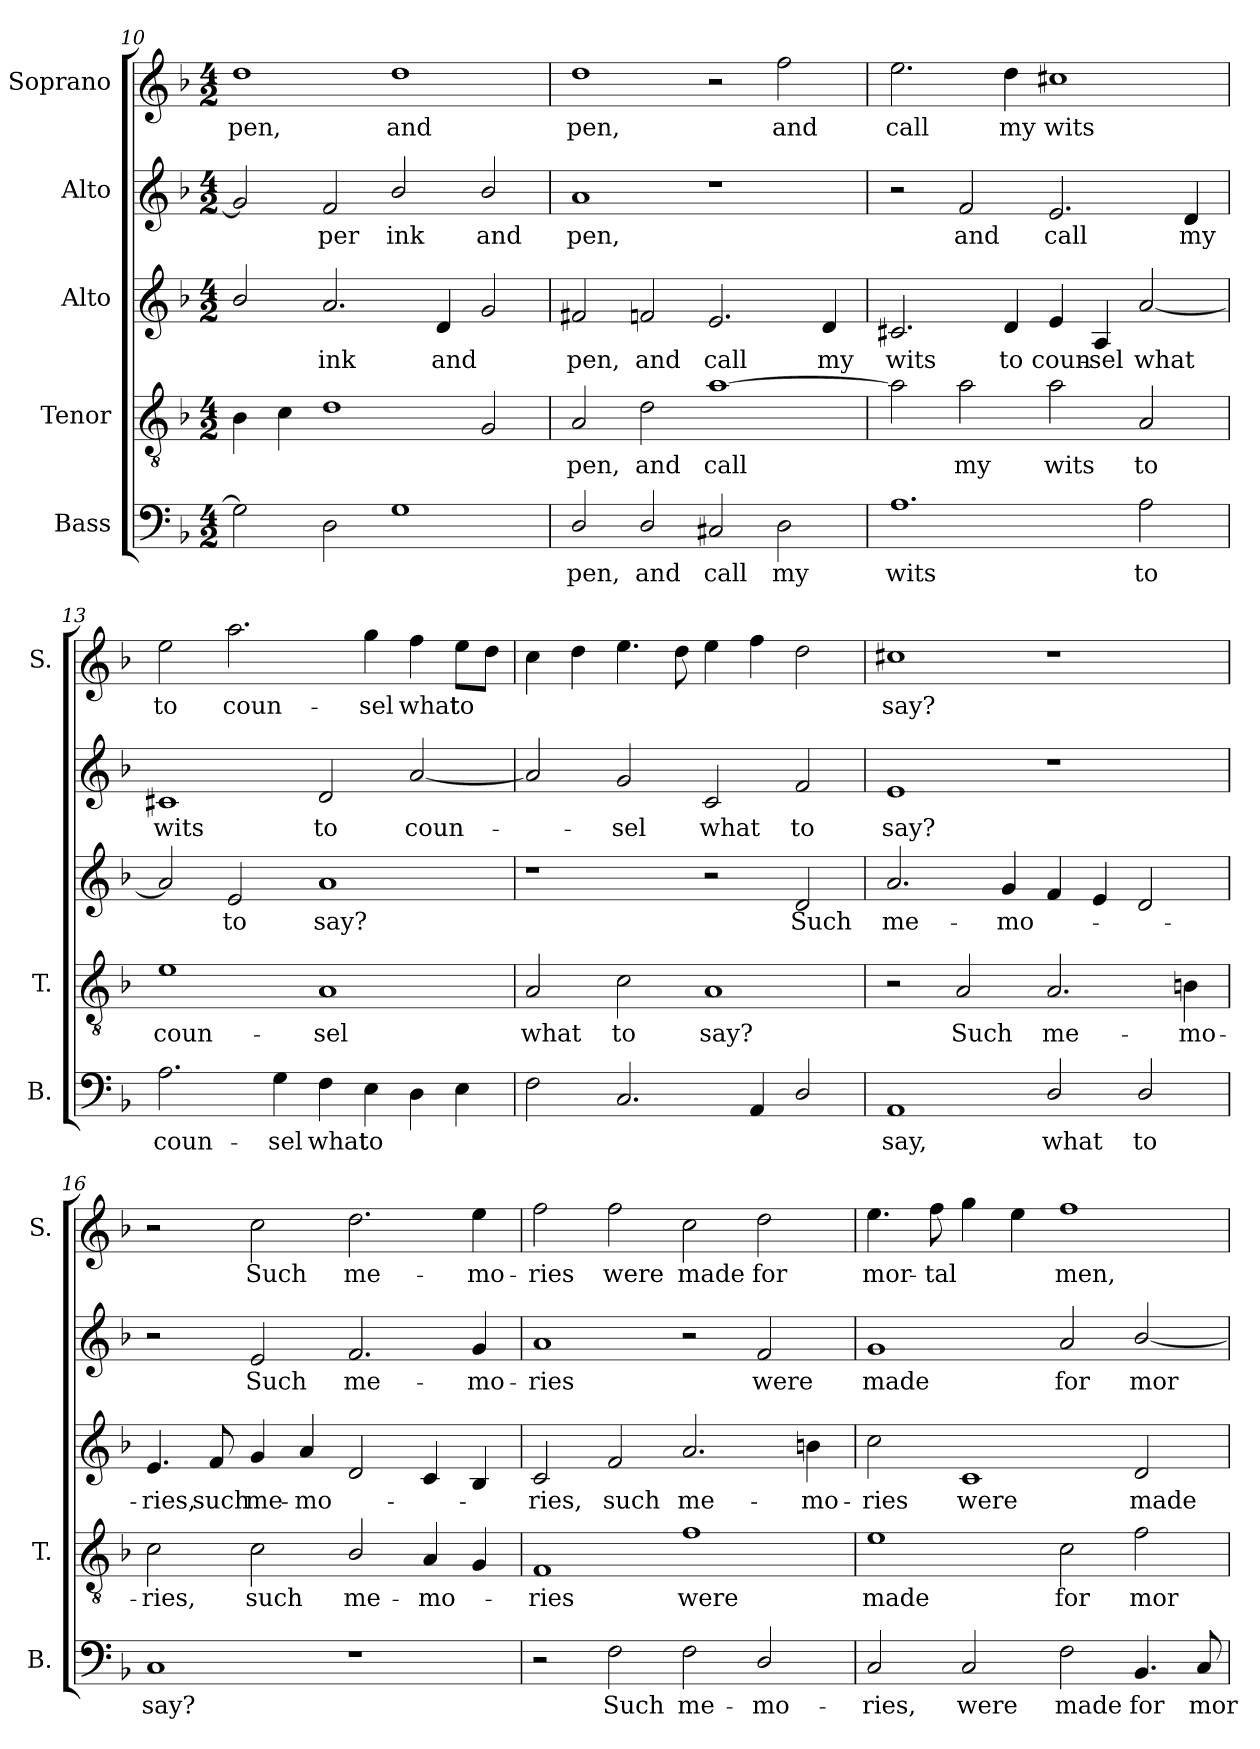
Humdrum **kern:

**kern	**text	**kern	**text	**kern	**text	**kern	**text	**kern	**text
*part5	*part5	*part4	*part4	*part3	*part3	*part2	*part2	*part1	*part1
*staff5	*staff5	*staff4	*staff4	*staff3	*staff3	*staff2	*staff2	*staff1	*staff1
*I"Bass	*	*I"Tenor	*	*I"Alto	*	*I"Alto	*	*I"Soprano	*
*I'B.	*	*I'T.	*	*	*	*	*	*I'S.	*
*clefF4	*	*clefGv2	*	*clefG2	*	*clefG2	*	*clefG2	*
*	*	*ITrd7c12	*	*	*	*	*	*	*
*k[b-]	*	*k[b-]	*	*k[b-]	*	*k[b-]	*	*k[b-]	*
*F:	*	*F:	*	*F:	*	*F:	*	*F:	*
*M4/2	*	*M4/2	*	*M4/2	*	*M4/2	*	*M4/2	*
=10	=10	=10	=10	=10	=10	=10	=10	=10	=10
!	!	!	!	!	!	!	!	!	!LO:LY:b
2G\]	.	4BB-\	.	2b-/	.	2g/]	.	1dd	pen,
.	.	4C\	.	.	.	.	.	.	.
!	!	!	!	!	!LO:LY:b	!	!LO:LY:b	!	!
2D\	.	1D	.	2.a/	ink	2f/	-per	.	.
!	!	!	!	!	!	!	!LO:LY:b	!	!LO:LY:b
1G	.	.	.	.	.	2b-/	ink	1dd	and
!	!	!	!	!	!LO:LY:b	!	!	!	!
.	.	.	.	4d/	and	.	.	.	.
!	!	!	!	!	!	!	!LO:LY:b	!	!
.	.	2GG/	.	2g/	.	2b-/	and	.	.
!!LO:LB:g=z
=11	=11	=11	=11	=11	=11	=11	=11	=11	=11
!	!LO:LY:b	!	!LO:LY:b	!	!LO:LY:b	!	!LO:LY:b	!	!LO:LY:b
2D/	pen,	2AA/	pen,	2f#X/	pen,	1a	pen,	1dd	pen,
!	!LO:LY:b	!	!LO:LY:b	!	!LO:LY:b	!	!	!	!
2D/	and	2D\	and	2fn/	and	.	.	.	.
!	!LO:LY:b	!	!LO:LY:b	!	!LO:LY:b	!	!	!	!
2C#X/	call	[1A	call	2.e/	call	1r	.	2r	.
!	!LO:LY:b	!	!	!	!	!	!	!	!LO:LY:b
2D\	my	.	.	.	.	.	.	2ff\	and
!	!	!	!	!	!LO:LY:b	!	!	!	!
.	.	.	.	4d/	my	.	.	.	.
=12	=12	=12	=12	=12	=12	=12	=12	=12	=12
!	!LO:LY:b	!	!	!	!LO:LY:b	!	!	!	!LO:LY:b
1.A	wits	2A\]	.	2.c#X/	wits	2r	.	2.ee\	call
!	!	!	!LO:LY:b	!	!	!	!LO:LY:b	!	!
.	.	2A\	my	.	.	2f/	and	.	.
!	!	!	!	!	!LO:LY:b	!	!	!	!LO:LY:b
.	.	.	.	4d/	to	.	.	4dd\	my
!	!	!	!LO:LY:b	!	!LO:LY:b	!	!LO:LY:b	!	!LO:LY:b
.	.	2A\	wits	4e/	coun-	2.e/	call	1cc#X	wits
!	!	!	!	!	!LO:LY:b	!	!	!	!
.	.	.	.	4A/	-sel	.	.	.	.
!	!LO:LY:b	!	!LO:LY:b	!	!LO:LY:b	!	!	!	!
2A\	to	2AA/	to	[2a/	what	.	.	.	.
!	!	!	!	!	!	!	!LO:LY:b	!	!
.	.	.	.	.	.	4d/	my	.	.
=13	=13	=13	=13	=13	=13	=13	=13	=13	=13
!	!LO:LY:b	!	!LO:LY:b	!	!	!	!LO:LY:b	!	!LO:LY:b
2.A\	coun-	1E	coun-	2a/]	.	1c#X	wits	2ee\	to
!	!	!	!	!	!LO:LY:b	!	!	!	!LO:LY:b
.	.	.	.	2e/	to	.	.	2.aa\	coun-
!	!LO:LY:b	!	!	!	!	!	!	!	!
4G\	-sel	.	.	.	.	.	.	.	.
!	!LO:LY:b	!	!LO:LY:b	!	!LO:LY:b	!	!LO:LY:b	!	!
4F\	what	1AA	-sel	1a	say?	2d/	to	.	.
!	!LO:LY:b	!	!	!	!	!	!	!	!LO:LY:b
4E\	to	.	.	.	.	.	.	4gg\	-sel
!	!	!	!	!	!	!	!LO:LY:b	!	!LO:LY:b
4D\	.	.	.	.	.	[2a/	coun-	4ff\	what
!	!	!	!	!	!	!	!	!	!LO:LY:b
4E\	.	.	.	.	.	.	.	8ee\L	to
.	.	.	.	.	.	.	.	8dd\J	.
=14	=14	=14	=14	=14	=14	=14	=14	=14	=14
!	!	!	!LO:LY:b	!	!	!	!	!	!
2F\	.	2AA/	what	1r	.	2a/]	.	4cc\	.
.	.	.	.	.	.	.	.	4dd\	.
!	!	!	!LO:LY:b	!	!	!	!LO:LY:b	!	!
2.C/	.	2C\	to	.	.	2g/	-sel	4.ee\	.
.	.	.	.	.	.	.	.	8dd\	.
!	!	!	!LO:LY:b	!	!	!	!LO:LY:b	!	!
.	.	1AA	say?	2r	.	2c/	what	4ee\	.
4AA/	.	.	.	.	.	.	.	4ff\	.
!	!	!	!	!	!LO:LY:b	!	!LO:LY:b	!	!
2D/	.	.	.	2d/	Such	2f/	to	2dd\	.
!!LO:PB:g=z
=15	=15	=15	=15	=15	=15	=15	=15	=15	=15
!	!LO:LY:b	!	!	!	!LO:LY:b	!	!LO:LY:b	!	!LO:LY:b
1AA	say,	2r	.	2.a/	me-	1e	say?	1cc#X	say?
!	!	!	!LO:LY:b	!	!	!	!	!	!
.	.	2AA/	Such	.	.	.	.	.	.
!	!	!	!	!	!LO:LY:b	!	!	!	!
.	.	.	.	4g/	-mo-	.	.	.	.
!	!LO:LY:b	!	!LO:LY:b	!	!	!	!	!	!
2D/	what	2.AA/	me-	4f/	.	1r	.	1r	.
.	.	.	.	4e/	.	.	.	.	.
!	!LO:LY:b	!	!	!	!	!	!	!	!
2D/	to	.	.	2d/	.	.	.	.	.
!	!	!	!LO:LY:b	!	!	!	!	!	!
.	.	4BBn\	-mo-	.	.	.	.	.	.
=16	=16	=16	=16	=16	=16	=16	=16	=16	=16
!	!LO:LY:b	!	!LO:LY:b	!	!LO:LY:b	!	!	!	!
1C	say?	2C\	-ries,	4.e/	-ries,	2r	.	2r	.
!	!	!	!	!	!LO:LY:b	!	!	!	!
.	.	.	.	8f/	such	.	.	.	.
!	!	!	!LO:LY:b	!	!LO:LY:b	!	!LO:LY:b	!	!LO:LY:b
.	.	2C\	such	4g/	me-	2e/	Such	2cc\	Such
!	!	!	!	!	!LO:LY:b	!	!	!	!
.	.	.	.	4a/	-mo-	.	.	.	.
!	!	!	!LO:LY:b	!	!	!	!LO:LY:b	!	!LO:LY:b
1r	.	2BB-/	me-	2d/	.	2.f/	me-	2.dd\	me-
!	!	!	!LO:LY:b	!	!	!	!	!	!
.	.	4AA/	-mo-	4c/	.	.	.	.	.
!	!	!	!	!	!	!	!LO:LY:b	!	!LO:LY:b
.	.	4GG/	.	4B-/	.	4g/	-mo-	4ee\	-mo-
=17	=17	=17	=17	=17	=17	=17	=17	=17	=17
!	!	!	!LO:LY:b	!	!LO:LY:b	!	!LO:LY:b	!	!LO:LY:b
2r	.	1FF	-ries	2c/	-ries,	1a	-ries	2ff\	-ries
!	!LO:LY:b	!	!	!	!LO:LY:b	!	!	!	!LO:LY:b
2F\	Such	.	.	2f/	such	.	.	2ff\	were
!	!LO:LY:b	!	!LO:LY:b	!	!LO:LY:b	!	!	!	!LO:LY:b
2F\	me-	1F	were	2.a/	me-	2r	.	2cc\	made
!	!LO:LY:b	!	!	!	!	!	!LO:LY:b	!	!LO:LY:b
2D/	-mo-	.	.	.	.	2f/	were	2dd\	for
!	!	!	!	!	!LO:LY:b	!	!	!	!
.	.	.	.	4bn\	-mo-	.	.	.	.
=18	=18	=18	=18	=18	=18	=18	=18	=18	=18
!	!LO:LY:b	!	!LO:LY:b	!	!LO:LY:b	!	!LO:LY:b	!	!LO:LY:b
2C/	-ries,	1E	made	2cc\	-ries	1g	made	4.ee\	mor-
!	!	!	!	!	!	!	!	!	!LO:LY:b
.	.	.	.	.	.	.	.	8ff\	-tal
!	!LO:LY:b	!	!	!	!LO:LY:b	!	!	!	!
2C/	were	.	.	1c	were	.	.	4gg\	.
.	.	.	.	.	.	.	.	4ee\	.
!	!LO:LY:b	!	!LO:LY:b	!	!	!	!LO:LY:b	!	!LO:LY:b
2F\	made	2C\	for	.	.	2a/	for	1ff	men,
!	!LO:LY:b	!	!LO:LY:b	!	!LO:LY:b	!	!LO:LY:b	!	!
4.BB-/	for	2F\	mor-	2d/	made	[2b-/	mor-	.	.
!	!LO:LY:b	!	!	!	!	!	!	!	!
8C/	mor-	.	.	.	.	.	.	.	.
=	=	=	=	=	=	=	=	=	=
*-	*-	*-	*-	*-	*-	*-	*-	*-	*-
